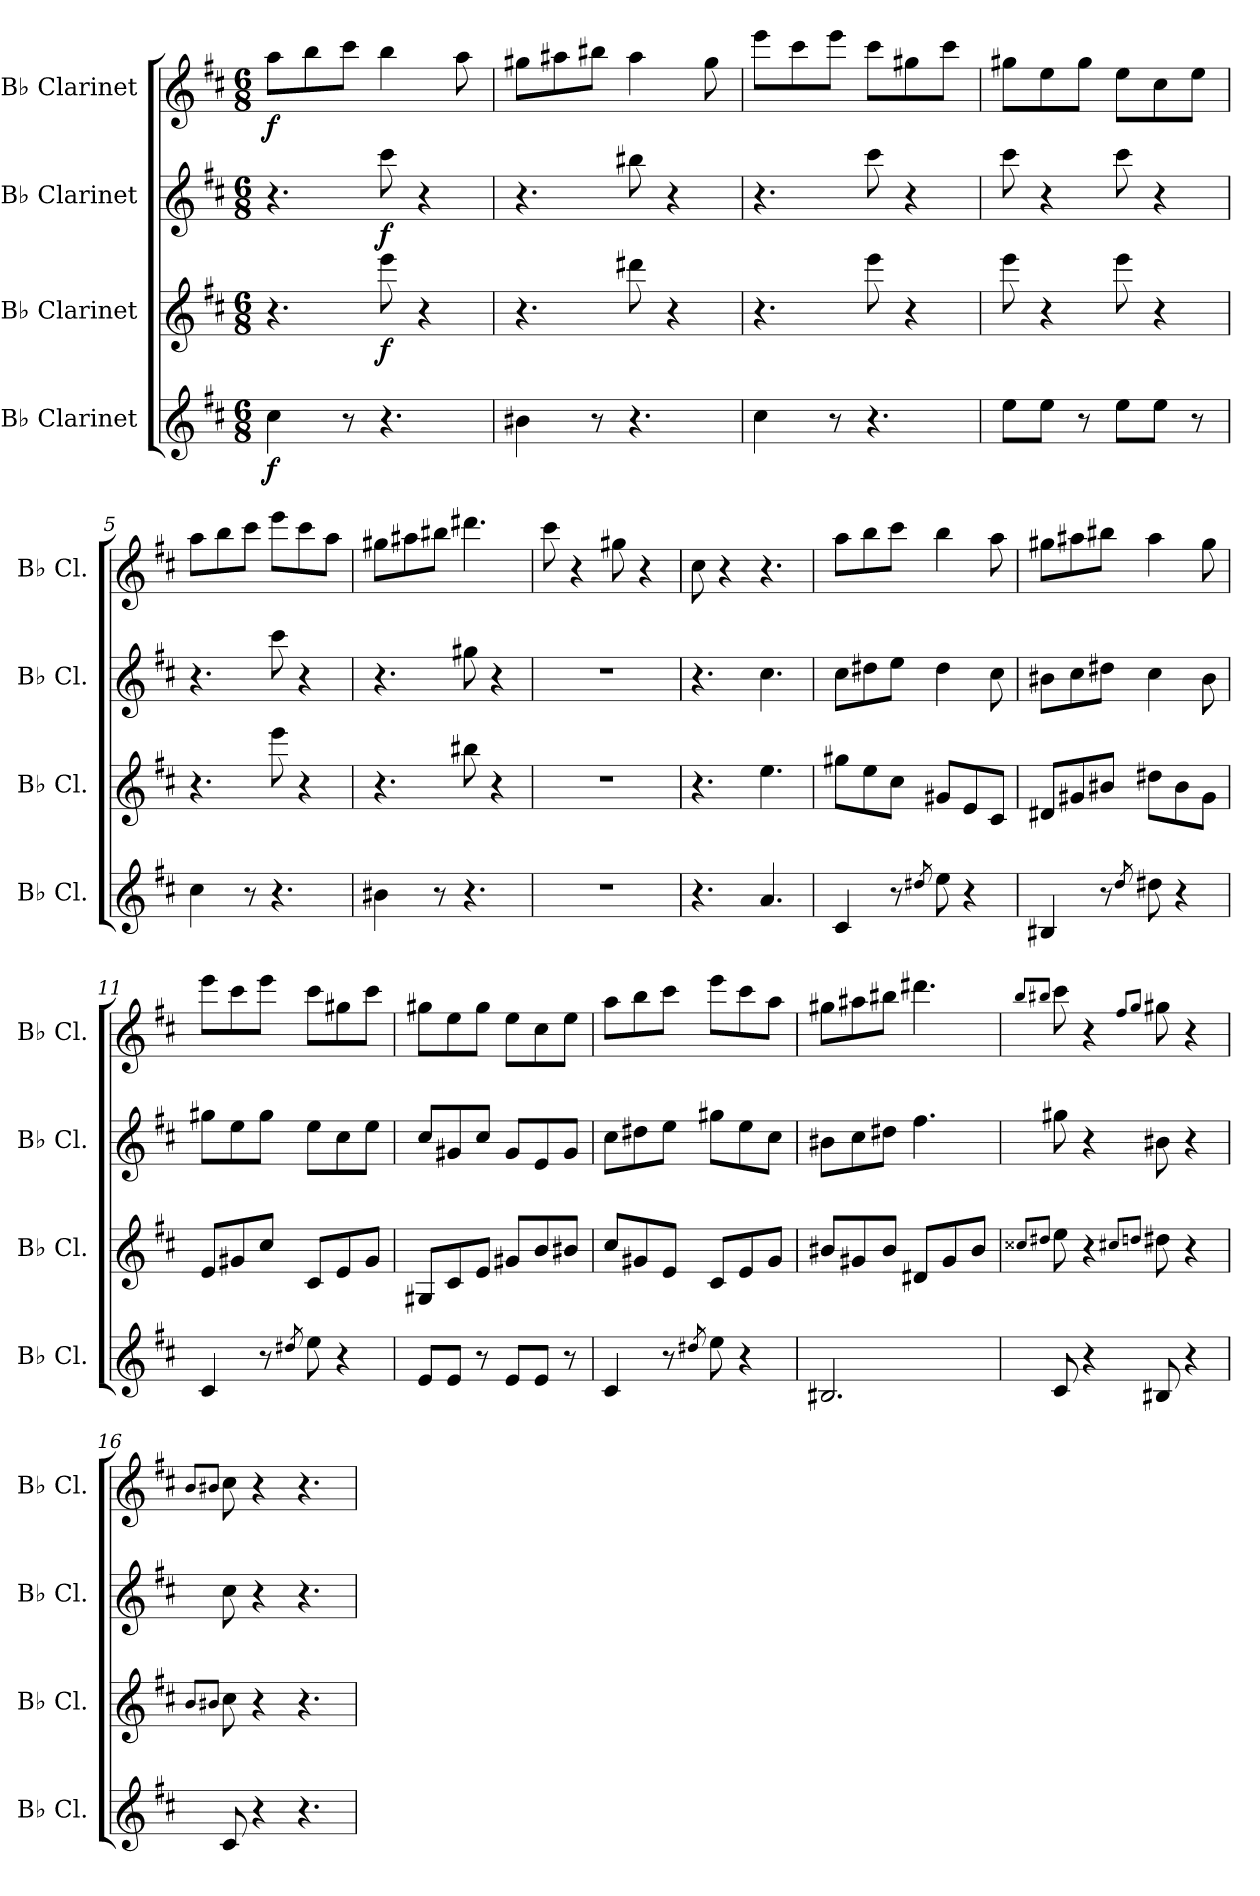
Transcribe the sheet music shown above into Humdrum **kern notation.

**kern	**dynam	**kern	**dynam	**kern	**dynam	**kern	**dynam
*part4	*part4	*part3	*part3	*part2	*part2	*part1	*part1
*staff4	*staff4	*staff3	*staff3	*staff2	*staff2	*staff1	*staff1
*I"B♭ Clarinet	*	*I"B♭ Clarinet	*	*I"B♭ Clarinet	*	*I"B♭ Clarinet	*
*I'B♭ Cl.	*	*I'B♭ Cl.	*	*I'B♭ Cl.	*	*I'B♭ Cl.	*
*clefG2	*	*clefG2	*	*clefG2	*	*clefG2	*
*ITrd1c2	*	*ITrd1c2	*	*ITrd1c2	*	*ITrd1c2	*
*k[]	*	*k[]	*	*k[]	*	*k[]	*
*M6/8	*	*M6/8	*	*M6/8	*	*M6/8	*
*MM210	*	*MM210	*	*MM210	*	*MM210	*
=1	=1	=1	=1	=1	=1	=1	=1
!	!LO:DY:b	!	!	!	!	!	!LO:DY:b
4b\	f	4.r	.	4.r	.	8gg\L	f
.	.	.	.	.	.	8aa\	.
8r	.	.	.	.	.	8bb\J	.
!	!	!	!LO:DY:b	!	!LO:DY:b	!	!
4.r	.	8ddd\	f	8bb\	f	4aa\	.
.	.	4r	.	4r	.	.	.
.	.	.	.	.	.	8gg\	.
=2	=2	=2	=2	=2	=2	=2	=2
4a#X\	.	4.r	.	4.r	.	8ff#X\L	.
.	.	.	.	.	.	8gg#X\	.
8r	.	.	.	.	.	8aa#X\J	.
4.r	.	8ccc#X\	.	8aa#X\	.	4gg#\	.
.	.	4r	.	4r	.	.	.
.	.	.	.	.	.	8ff#\	.
=3	=3	=3	=3	=3	=3	=3	=3
4b\	.	4.r	.	4.r	.	8ddd\L	.
.	.	.	.	.	.	8bb\	.
8r	.	.	.	.	.	8ddd\J	.
4.r	.	8ddd\	.	8bb\	.	8bb\L	.
.	.	4r	.	4r	.	8ff#X\	.
.	.	.	.	.	.	8bb\J	.
=4	=4	=4	=4	=4	=4	=4	=4
8dd\L	.	8ddd\	.	8bb\	.	8ff#X\L	.
8dd\J	.	4r	.	4r	.	8dd\	.
8r	.	.	.	.	.	8ff#\J	.
8dd\L	.	8ddd\	.	8bb\	.	8dd\L	.
8dd\J	.	4r	.	4r	.	8b\	.
8r	.	.	.	.	.	8dd\J	.
=5	=5	=5	=5	=5	=5	=5	=5
4b\	.	4.r	.	4.r	.	8gg\L	.
.	.	.	.	.	.	8aa\	.
8r	.	.	.	.	.	8bb\J	.
4.r	.	8ddd\	.	8bb\	.	8ddd\L	.
.	.	4r	.	4r	.	8bb\	.
.	.	.	.	.	.	8gg\J	.
=6	=6	=6	=6	=6	=6	=6	=6
4a#X\	.	4.r	.	4.r	.	8ff#X\L	.
.	.	.	.	.	.	8gg#X\	.
8r	.	.	.	.	.	8aa#X\J	.
4.r	.	8aa#X\	.	8ff#X\	.	4.ccc#X\	.
.	.	4r	.	4r	.	.	.
=7	=7	=7	=7	=7	=7	=7	=7
2.r	.	2.r	.	2.r	.	8bb\	.
.	.	.	.	.	.	4r	.
.	.	.	.	.	.	8ff#X\	.
.	.	.	.	.	.	4r	.
=8	=8	=8	=8	=8	=8	=8	=8
4.r	.	4.r	.	4.r	.	8b\	.
.	.	.	.	.	.	4r	.
4.g/	.	4.dd\	.	4.b\	.	4.r	.
!!LO:LB:g=z
=9	=9	=9	=9	=9	=9	=9	=9
4B/	.	8ff#X\L	.	8b\L	.	8gg\L	.
.	.	8dd\	.	8cc#X\	.	8aa\	.
8r	.	8b\J	.	8dd\J	.	8bb\J	.
8qcc#X/	.	.	.	.	.	.	.
8dd\	.	8f#X/L	.	4cc#\	.	4aa\	.
4r	.	8d/	.	.	.	.	.
.	.	8B/J	.	8b\	.	8gg\	.
=10	=10	=10	=10	=10	=10	=10	=10
4A#X/	.	8c#X/L	.	8a#X\L	.	8ff#X\L	.
.	.	8f#X/	.	8b\	.	8gg#X\	.
8r	.	8a#X/J	.	8cc#X\J	.	8aa#X\J	.
8qcc/	.	.	.	.	.	.	.
8cc#X\	.	8cc#X\L	.	4b\	.	4gg#\	.
4r	.	8a#\	.	.	.	.	.
.	.	8f#\J	.	8a#\	.	8ff#\	.
=11	=11	=11	=11	=11	=11	=11	=11
4B/	.	8d/L	.	8ff#X\L	.	8ddd\L	.
.	.	8f#X/	.	8dd\	.	8bb\	.
8r	.	8b/J	.	8ff#\J	.	8ddd\J	.
8qcc#X/	.	.	.	.	.	.	.
8dd\	.	8B/L	.	8dd\L	.	8bb\L	.
4r	.	8d/	.	8b\	.	8ff#X\	.
.	.	8f#/J	.	8dd\J	.	8bb\J	.
=12	=12	=12	=12	=12	=12	=12	=12
8d/L	.	8F#X/L	.	8b/L	.	8ff#X\L	.
8d/J	.	8B/	.	8f#X/	.	8dd\	.
8r	.	8d/J	.	8b/J	.	8ff#\J	.
8d/L	.	8f#X/L	.	8f#/L	.	8dd\L	.
8d/J	.	8a/	.	8d/	.	8b\	.
8r	.	8a#X/J	.	8f#/J	.	8dd\J	.
=13	=13	=13	=13	=13	=13	=13	=13
4B/	.	8b/L	.	8b\L	.	8gg\L	.
.	.	8f#X/	.	8cc#X\	.	8aa\	.
8r	.	8d/J	.	8dd\J	.	8bb\J	.
8qcc#X/	.	.	.	.	.	.	.
8dd\	.	8B/L	.	8ff#X\L	.	8ddd\L	.
4r	.	8d/	.	8dd\	.	8bb\	.
.	.	8f#/J	.	8b\J	.	8gg\J	.
=14	=14	=14	=14	=14	=14	=14	=14
2.A#X/	.	8a#X/L	.	8a#X\L	.	8ff#X\L	.
.	.	8f#X/	.	8b\	.	8gg#X\	.
.	.	8a#/J	.	8cc#X\J	.	8aa#X\J	.
.	.	8c#X/L	.	4.ee\	.	4.ccc#X\	.
.	.	8f#/	.	.	.	.	.
.	.	8a#/J	.	.	.	.	.
=15	=15	=15	=15	=15	=15	=15	=15
.	.	8qb#X/L	.	.	.	8qaa/L	.
.	.	8qcc#X/J	.	.	.	8qaa#X/J	.
8B/	.	8dd\	.	8ff#X\	.	8bb\	.
4r	.	4r	.	4r	.	4r	.
.	.	8qbn/L	.	.	.	8qee/L	.
.	.	8qccn/J	.	.	.	8qff/J	.
8A#X/	.	8cc#X\	.	8a#X\	.	8ff#X\	.
4r	.	4r	.	4r	.	4r	.
!!LO:LB:g=z
=16	=16	=16	=16	=16	=16	=16	=16
.	.	8qa/L	.	.	.	8qa/L	.
.	.	8qa#X/J	.	.	.	8qa#X/J	.
8B/	.	8b\	.	8b\	.	8b\	.
4r	.	4r	.	4r	.	4r	.
4.r	.	4.r	.	4.r	.	4.r	.
=	=	=	=	=	=	=	=
*-	*-	*-	*-	*-	*-	*-	*-
